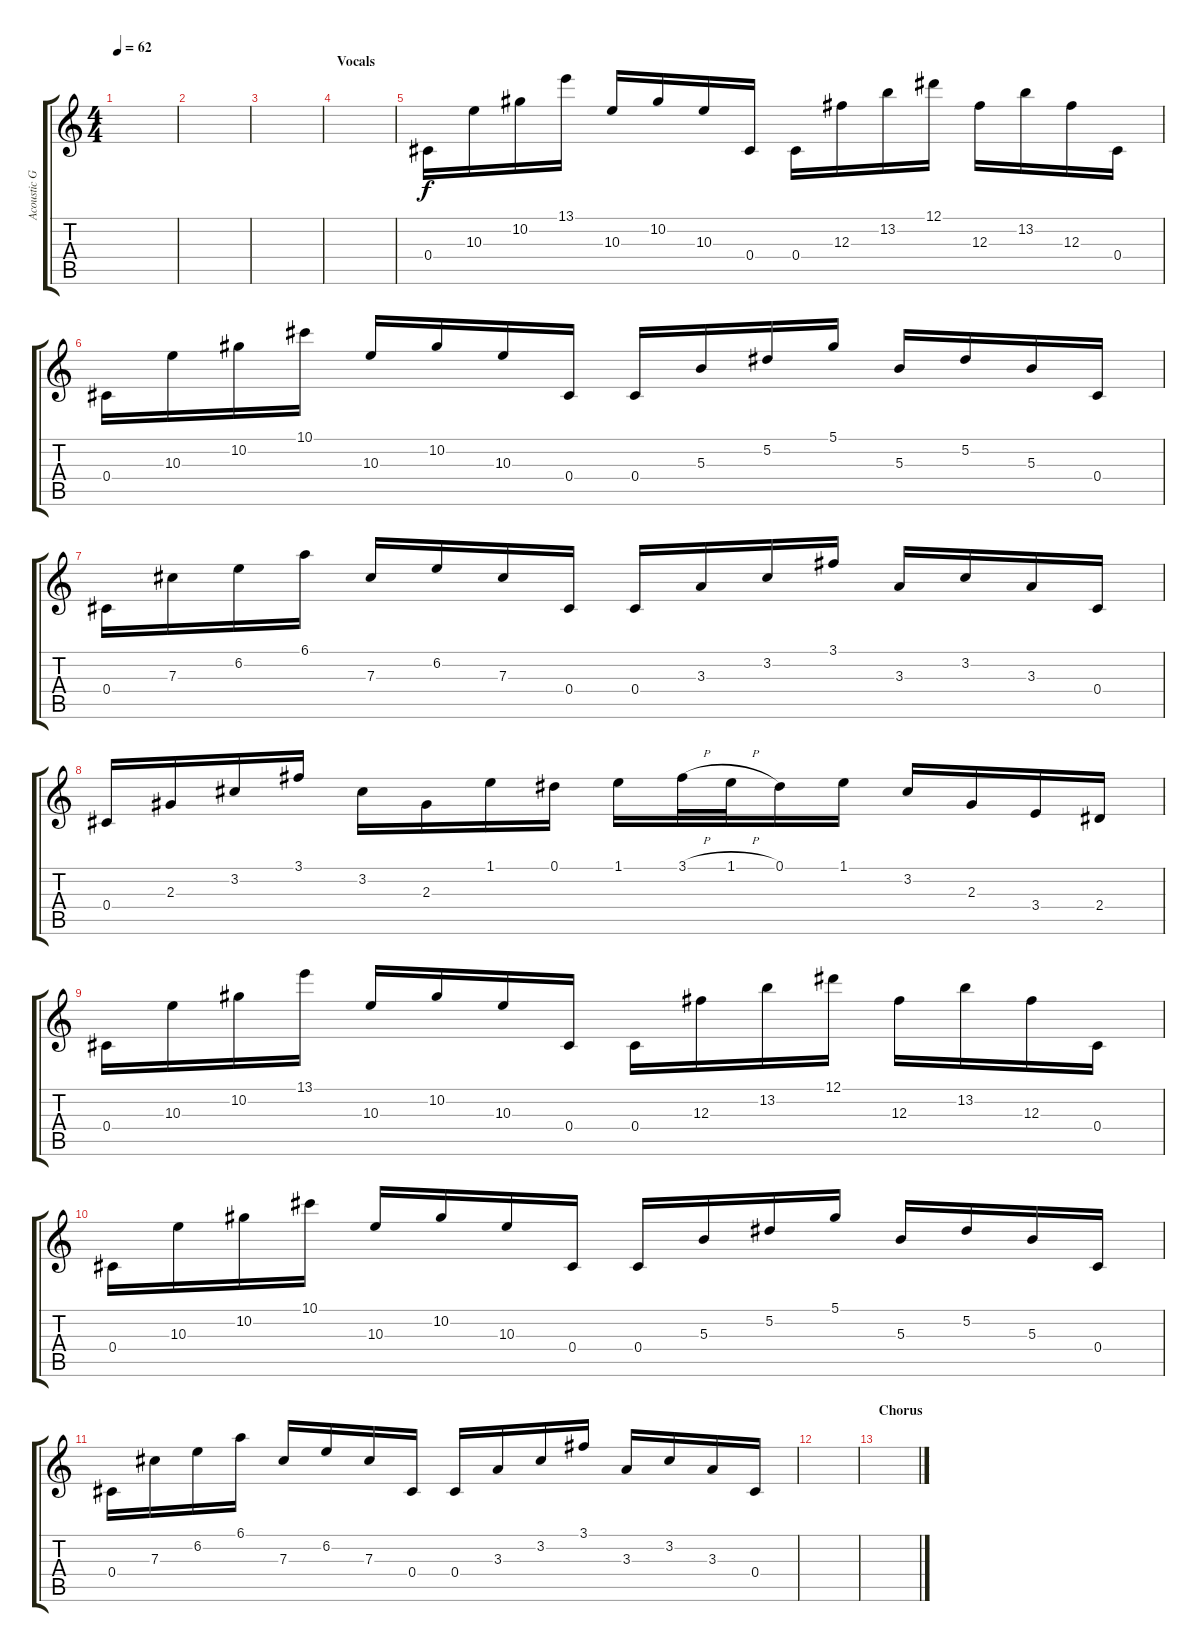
\track ("Acoustic Guitar" "Acoustic G") {instrument acousticguitarnylon}
\staff {score tabs}
\tuning (Eb4 Bb3 Gb3 Db3 Ab2 Eb2) {hide}
\ts (4 4)
\tempo 62
\clef g2
\ks c
|
|
|
\section ("" "Vocals")
|
0.4.16{volume 13 balance 14 instrument acousticguitarnylon} 10.3.16 10.2.16 13.1.16 10.3.16 10.2.16 10.3.16 0.4.16 0.4.16 12.3.16 13.2.16 12.1.16 12.3.16 13.2.16 12.3.16 0.4.16 |
0.4.16 10.3.16 10.2.16 10.1.16 10.3.16 10.2.16 10.3.16 0.4.16 0.4.16 5.3.16 5.2.16 5.1.16 5.3.16 5.2.16 5.3.16 0.4.16 |
0.4.16 7.3.16 6.2.16 6.1.16 7.3.16 6.2.16 7.3.16 0.4.16 0.4.16 3.3.16 3.2.16 3.1.16 3.3.16 3.2.16 3.3.16 0.4.16 |
0.4.16 2.3.16 3.2.16 3.1.16 3.2.16 2.3.16 1.1.16 0.1.16 1.1.16 3.1{h}.32 1.1{h}.32 0.1.16 1.1.16 3.2.16 2.3.16 3.4.16 2.4.16 |
0.4.16 10.3.16 10.2.16 13.1.16 10.3.16 10.2.16 10.3.16 0.4.16 0.4.16 12.3.16 13.2.16 12.1.16 12.3.16 13.2.16 12.3.16 0.4.16 |
0.4.16 10.3.16 10.2.16 10.1.16 10.3.16 10.2.16 10.3.16 0.4.16 0.4.16 5.3.16 5.2.16 5.1.16 5.3.16 5.2.16 5.3.16 0.4.16 |
0.4.16 7.3.16 6.2.16 6.1.16 7.3.16 6.2.16 7.3.16 0.4.16 0.4.16 3.3.16 3.2.16 3.1.16 3.3.16 3.2.16 3.3.16 0.4.16 |
|
\section ("" "Chorus")
